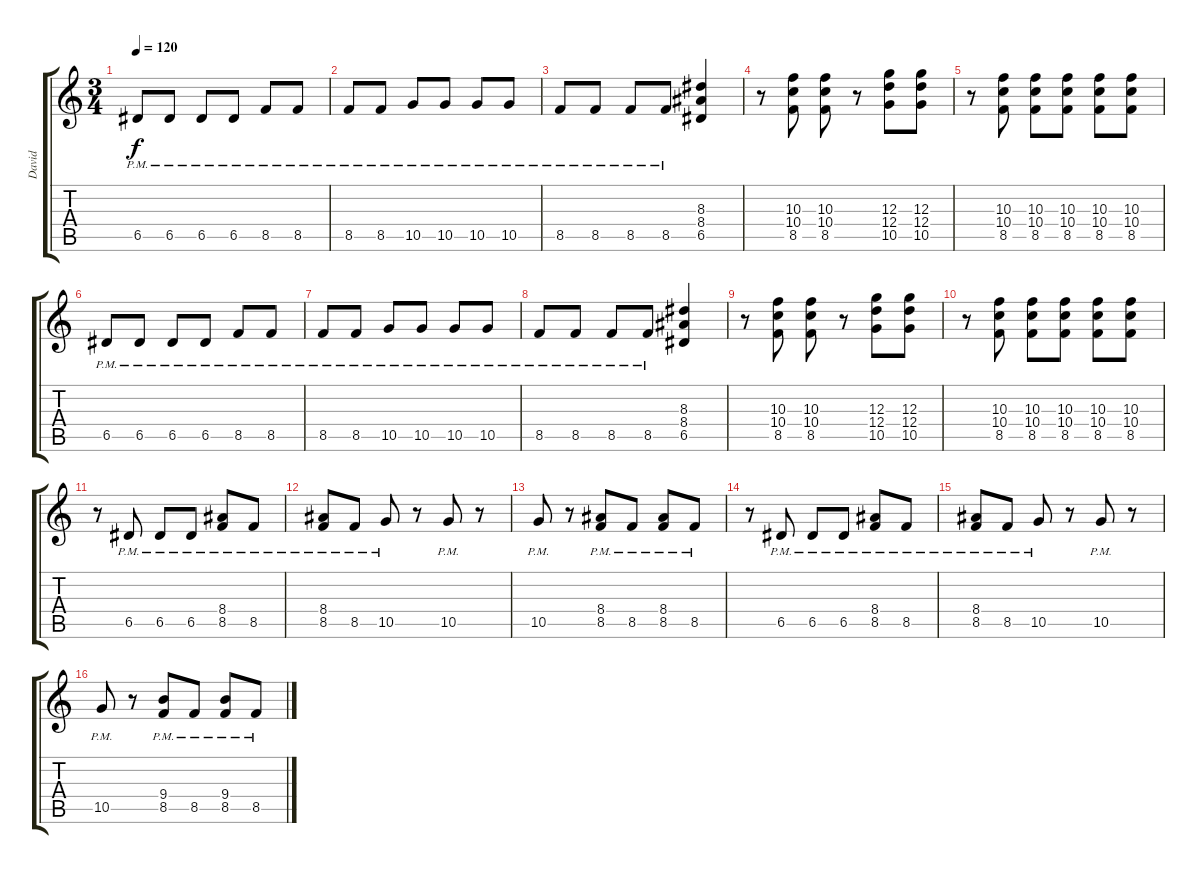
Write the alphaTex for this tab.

\track ("David" "David") {instrument electricguitarclean}
\staff {score tabs}
\tuning (E4 B3 G3 D3 A2 E2) {hide}
\ts (3 4)
\tempo 120
\clef g2
\ks c
6.5{pm}.8{dy f} 6.5{pm}.8 6.5{pm}.8 6.5{pm}.8 8.5{pm}.8 8.5{pm}.8 |
8.5{pm}.8 8.5{pm}.8 10.5{pm}.8 10.5{pm}.8 10.5{pm}.8 10.5{pm}.8 |
8.5{pm}.8 8.5{pm}.8 8.5{pm}.8 8.5{pm}.8 (8.3 8.4 6.5).4 |
r.8 (10.3 10.4 8.5).8 (10.3 10.4 8.5).8 r.8 (12.3 12.4 10.5).8 (12.3 12.4 10.5).8 |
r.8 (10.3 10.4 8.5).8 (10.3 10.4 8.5).8 (10.3 10.4 8.5).8 (10.3 10.4 8.5).8 (10.3 10.4 8.5).8 |
6.5{pm}.8 6.5{pm}.8 6.5{pm}.8 6.5{pm}.8 8.5{pm}.8 8.5{pm}.8 |
8.5{pm}.8 8.5{pm}.8 10.5{pm}.8 10.5{pm}.8 10.5{pm}.8 10.5{pm}.8 |
8.5{pm}.8 8.5{pm}.8 8.5{pm}.8 8.5{pm}.8 (8.3 8.4 6.5).4 |
r.8 (10.3 10.4 8.5).8 (10.3 10.4 8.5).8 r.8 (12.3 12.4 10.5).8 (12.3 12.4 10.5).8 |
r.8 (10.3 10.4 8.5).8 (10.3 10.4 8.5).8 (10.3 10.4 8.5).8 (10.3 10.4 8.5).8 (10.3 10.4 8.5).8 |
r.8 6.5{pm}.8 6.5{pm}.8 6.5{pm}.8 (8.4 8.5{pm}).8 8.5{pm}.8 |
(8.4 8.5{pm}).8 8.5{pm}.8 10.5{pm}.8 r.8 10.5{pm}.8 r.8 |
10.5{pm}.8 r.8 (8.4 8.5{pm}).8 8.5{pm}.8 (8.4 8.5{pm}).8 8.5{pm}.8 |
r.8 6.5{pm}.8 6.5{pm}.8 6.5{pm}.8 (8.4 8.5{pm}).8 8.5{pm}.8 |
(8.4 8.5{pm}).8 8.5{pm}.8 10.5{pm}.8 r.8 10.5{pm}.8 r.8 |
10.5{pm}.8 r.8 (9.4 8.5{pm}).8 8.5{pm}.8 (9.4 8.5{pm}).8 8.5{pm}.8
